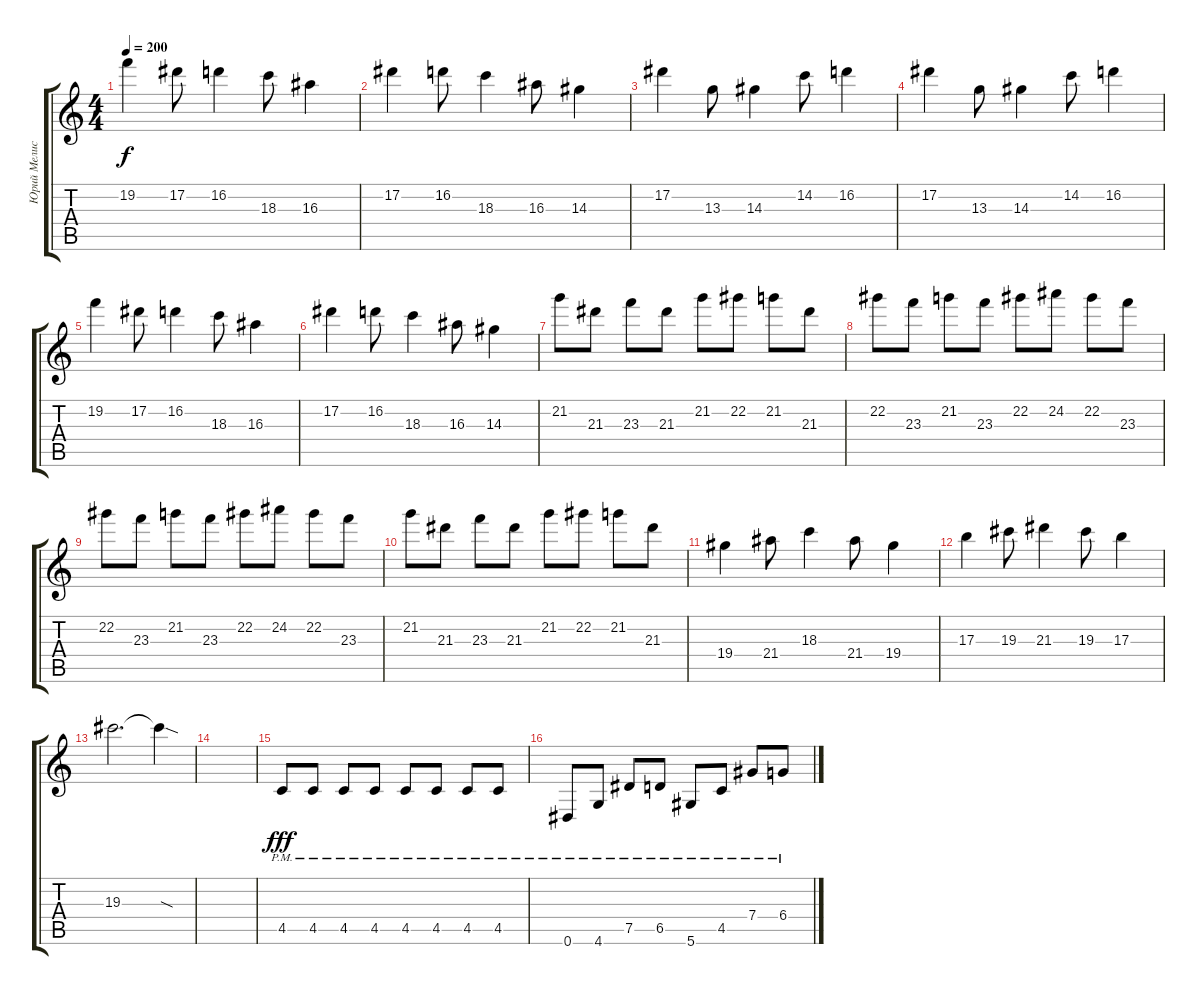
\track ("Юрий Мелисов" "Юрий Мелис") {instrument distortionguitar}
\staff {score tabs}
\tuning (Eb4 Bb3 Gb3 Db3 Ab2 Eb2) {hide}
\ts (4 4)
\tempo 200
\clef g2
\ks c
19.2.4{dy f} 17.2.8 16.2.4 18.3.8 16.3.4 |
17.2.4 16.2.8 18.3.4 16.3.8 14.3.4 |
17.2.4 13.3.8 14.3.4 14.2.8 16.2.4 |
17.2.4 13.3.8 14.3.4 14.2.8 16.2.4 |
19.2.4 17.2.8 16.2.4 18.3.8 16.3.4 |
17.2.4 16.2.8 18.3.4 16.3.8 14.3.4 |
21.2.8 21.3.8 23.3.8 21.3.8 21.2.8 22.2.8 21.2.8 21.3.8 |
22.2.8 23.3.8 21.2.8 23.3.8 22.2.8 24.2.8 22.2.8 23.3.8 |
22.2.8 23.3.8 21.2.8 23.3.8 22.2.8 24.2.8 22.2.8 23.3.8 |
21.2.8 21.3.8 23.3.8 21.3.8 21.2.8 22.2.8 21.2.8 21.3.8 |
19.4.4 21.4.8 18.3.4 21.4.8 19.4.4 |
17.3.4 19.3.8 21.3.4 19.3.8 17.3.4 |
19.3.2{d} 19.3{sod t}.4 |
|
4.5{pm}.8{dy fff balance 8} 4.5{pm}.8 4.5{pm}.8 4.5{pm}.8 4.5{pm}.8 4.5{pm}.8 4.5{pm}.8 4.5{pm}.8 |
0.6{pm}.8 4.6{pm}.8 7.5{pm}.8 6.5{pm}.8 5.6{pm}.8 4.5{pm}.8 7.4{pm}.8 6.4{pm}.8
